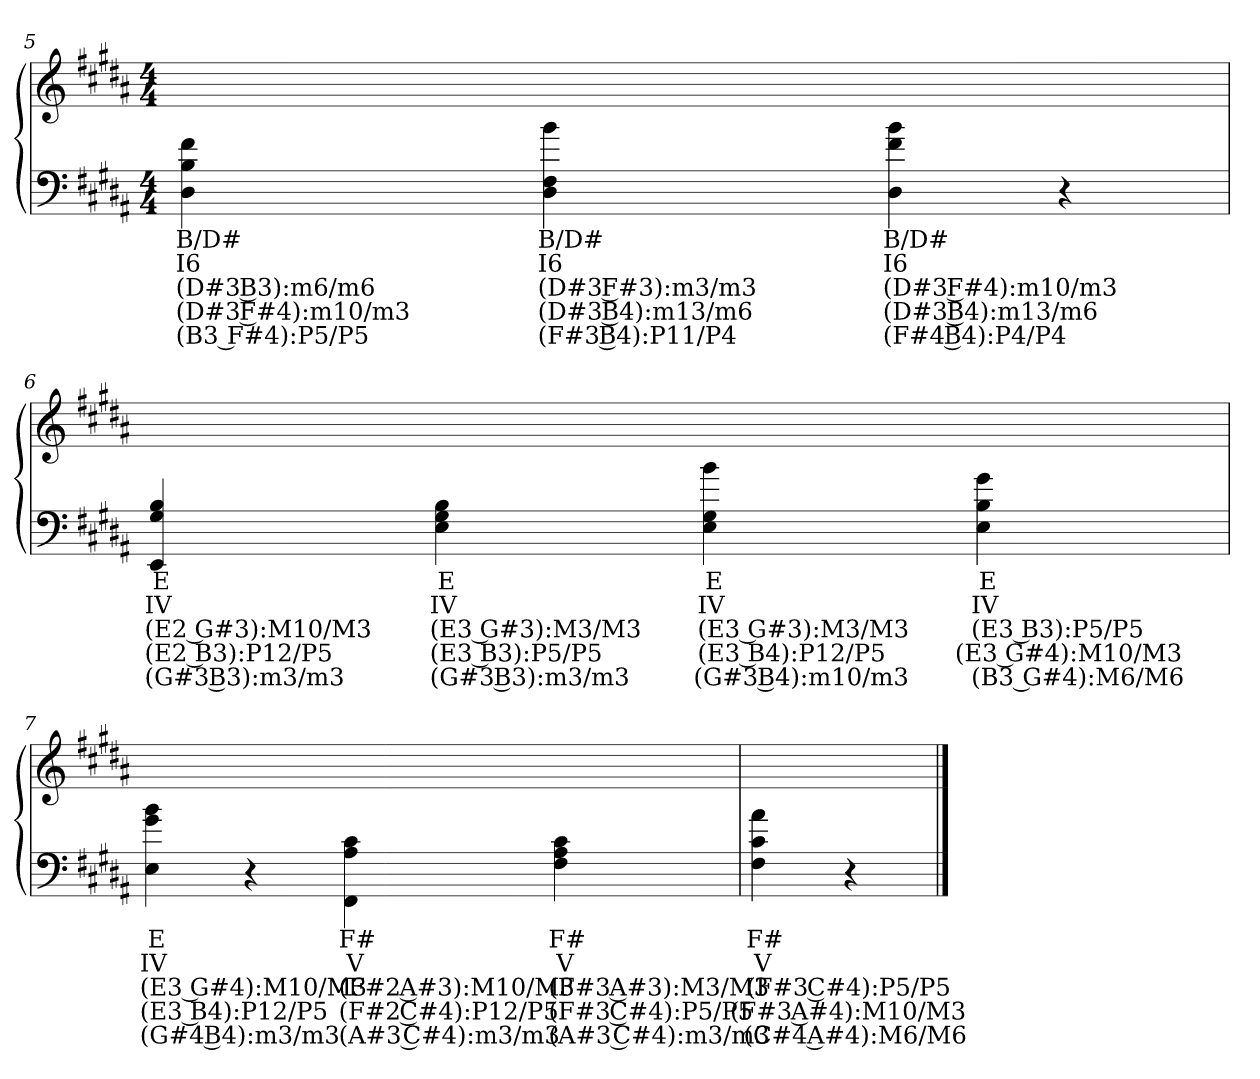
**kern	**text	**text	**text	**text	**text	**kern
*part2	*part2	*part2	*part2	*part2	*part2	*part1
*staff2	*staff2	*staff2	*staff2	*staff2	*staff2	*staff1
*clefF4	*	*	*	*	*	*clefG2
*k[f#c#g#d#a#]	*	*	*	*	*	*k[f#c#g#d#a#]
*B:	*	*	*	*	*	*B:
*M4/4	*	*	*	*	*	*M4/4
=5	=5	=5	=5	=5	=5	=5
4D# 4B 4f#	B/D#	I6	(D#3 B3):m6/m6	(D#3 F#4):m10/m3	(B3 F#4):P5/P5	1ryy
4D# 4F# 4b	B/D#	I6	(D#3 F#3):m3/m3	(D#3 B4):m13/m6	(F#3 B4):P11/P4	.
4D# 4f# 4b	B/D#	I6	(D#3 F#4):m10/m3	(D#3 B4):m13/m6	(F#4 B4):P4/P4	.
4r	.	.	.	.	.	.
=6	=6	=6	=6	=6	=6	=6
4EE 4G# 4B	E	IV	(E2 G#3):M10/M3	(E2 B3):P12/P5	(G#3 B3):m3/m3	1ryy
4E 4G# 4B	E	IV	(E3 G#3):M3/M3	(E3 B3):P5/P5	(G#3 B3):m3/m3	.
4E 4G# 4b	E	IV	(E3 G#3):M3/M3	(E3 B4):P12/P5	(G#3 B4):m10/m3	.
4E 4B 4g#	E	IV	(E3 B3):P5/P5	(E3 G#4):M10/M3	(B3 G#4):M6/M6	.
=7	=7	=7	=7	=7	=7	=7
4E 4g# 4b	E	IV	(E3 G#4):M10/M3	(E3 B4):P12/P5	(G#4 B4):m3/m3	1ryy
4r	.	.	.	.	.	.
4FF# 4A# 4c#	F#	V	(F#2 A#3):M10/M3	(F#2 C#4):P12/P5	(A#3 C#4):m3/m3	.
4F# 4A# 4c#	F#	V	(F#3 A#3):M3/M3	(F#3 C#4):P5/P5	(A#3 C#4):m3/m3	.
=8	=8	=8	=8	=8	=8	=8
4F# 4c# 4a#	F#	V	(F#3 C#4):P5/P5	(F#3 A#4):M10/M3	(C#4 A#4):M6/M6	2ryy
4r	.	.	.	.	.	.
==	==	==	==	==	==	==
*-	*-	*-	*-	*-	*-	*-
